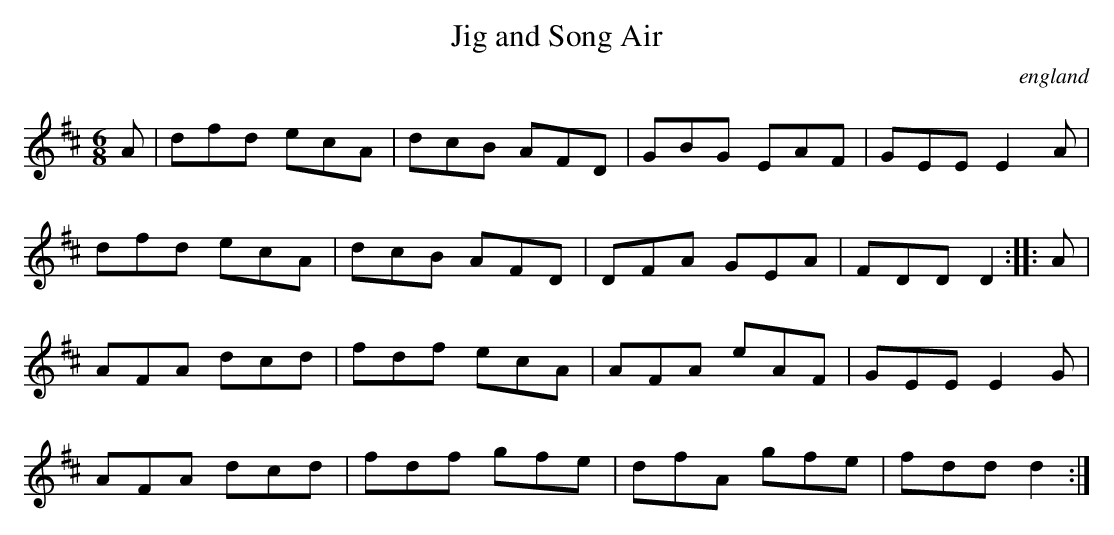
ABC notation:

X:1
T:Jig and Song Air
O:england
M:6/8
L:1/8
K:D
A|\
dfd ecA|dcB AFD|GBG EAF|GEE E2 A|
dfd ecA|dcB AFD|DFA GEA|FDD D2::A|
AFA dcd|fdf ecA|AFA eAF|GEE E2 G|
AFA dcd|fdf gfe|dfA gfe|fdd d2:|
